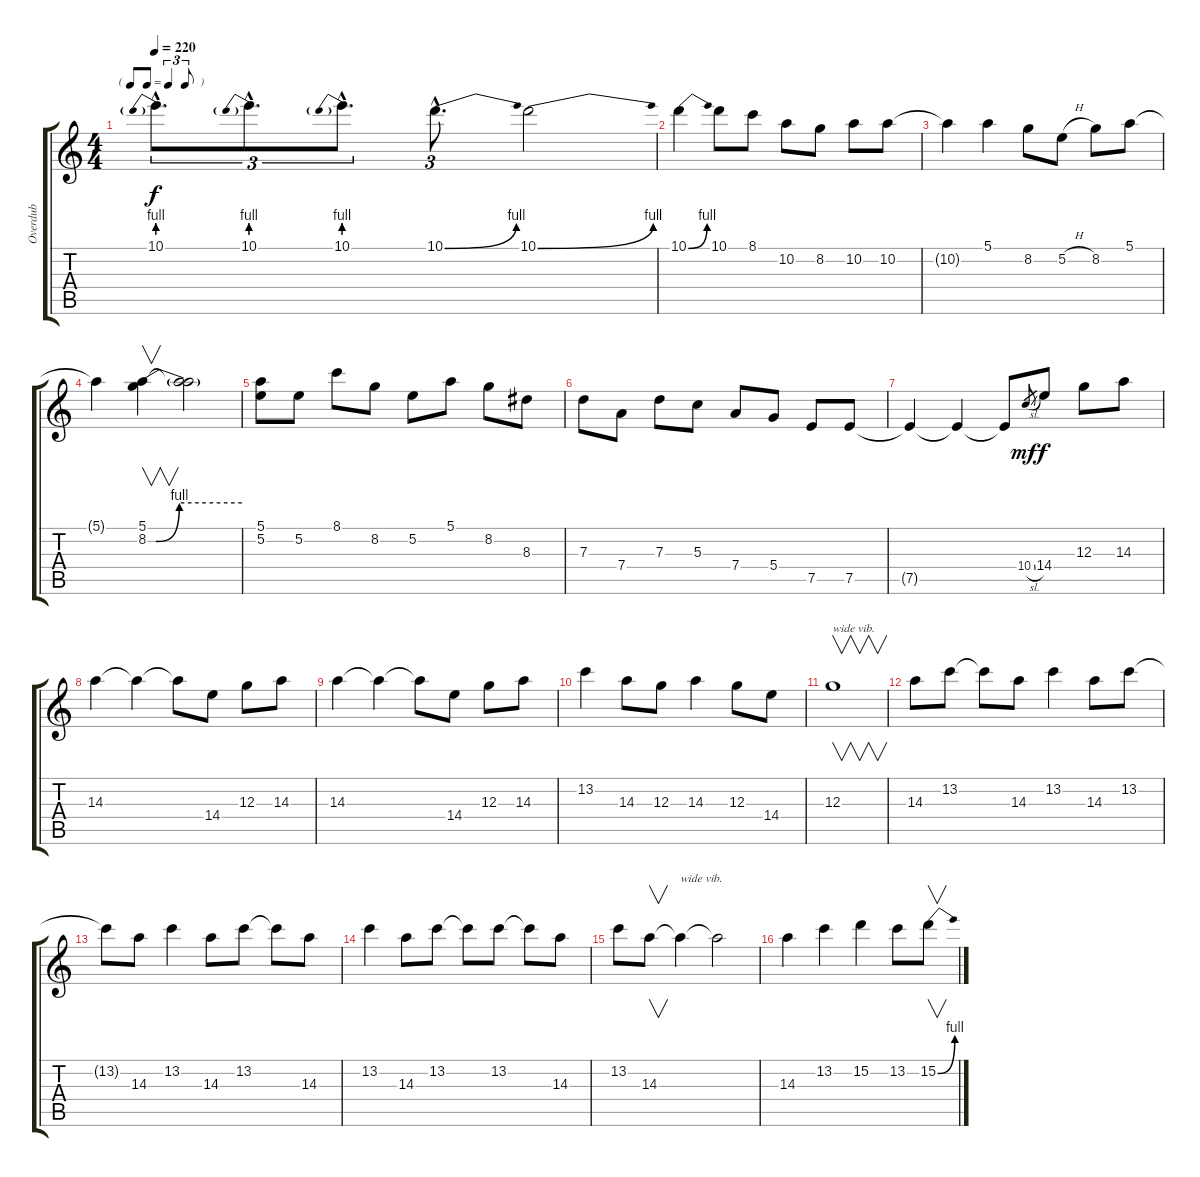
\track ("Overdub" "Overdub") {instrument fretlessbass}
\staff {score tabs}
\tuning (E4 B3 G3 D3 A2 E2) {hide}
\ts (4 4)
\tf triplet8th
\tempo 220
\clef g2
\ks c
10.1{be (prebend 0 4 60 4) hac}.8{d tu (3 2) dy f} 10.1{be (prebend 0 4 60 4) hac}.8{d tu (3 2)} 10.1{be (prebend 0 4 60 4) hac}.8{d tu (3 2)} 10.1{be (bend 0 0 60 4) hac}.8{d tu (3 2)} 10.1{be (bend 0 0 60 4)}.2 |
10.1{be (bend 0 0 60 4)}.4 10.1.8 8.1.8 10.2.8 8.2.8 10.2.8 10.2.8 |
10.2{t}.4 5.1.4 8.2.8 5.2{h}.8 8.2.8 5.1.8 |
5.1{t}.4 (5.1 8.2{be (custom 0 0 5 0 20 4 60 4)}).4{v} (5.1{t} 8.2{t}).2 |
(5.1 5.2).8 5.2.8 8.1.8 8.2.8 5.2.8 5.1.8 8.2.8 8.3.8 |
7.3.8 7.4.8 7.3.8 5.3.8 7.4.8 5.4.8 7.5.8 7.5.8 |
7.5{t}.4 7.5{t}.4 7.5{t}.8 10.4{sl}.8{gr dy mf} 14.4.8{dy f} 12.3.8 14.3.8 |
14.3.4 14.3{t}.4 14.3{t}.8 14.4.8 12.3.8 14.3.8 |
14.3.4 14.3{t}.4 14.3{t}.8 14.4.8 12.3.8 14.3.8 |
13.2.4 14.3.8 12.3.8 14.3.4 12.3.8 14.4.8 |
12.3.1{v txt "wide vib."} |
14.3.8 13.2.8 13.2{t}.8 14.3.8 13.2.4 14.3.8 13.2.8 |
13.2{t}.8 14.3.8 13.2.4 14.3.8 13.2.8 13.2{t}.8 14.3.8 |
13.2.4 14.3.8 13.2.8 13.2{t}.8 13.2.8 13.2{t}.8 14.3.8 |
13.2.8 14.3.8{v} 14.3{t}.4{txt "wide vib."} 14.3{t}.2 |
14.3.4 13.2.4 15.2.4 13.2.8 15.2{be (bend 0 0 60 4)}.8{v}
